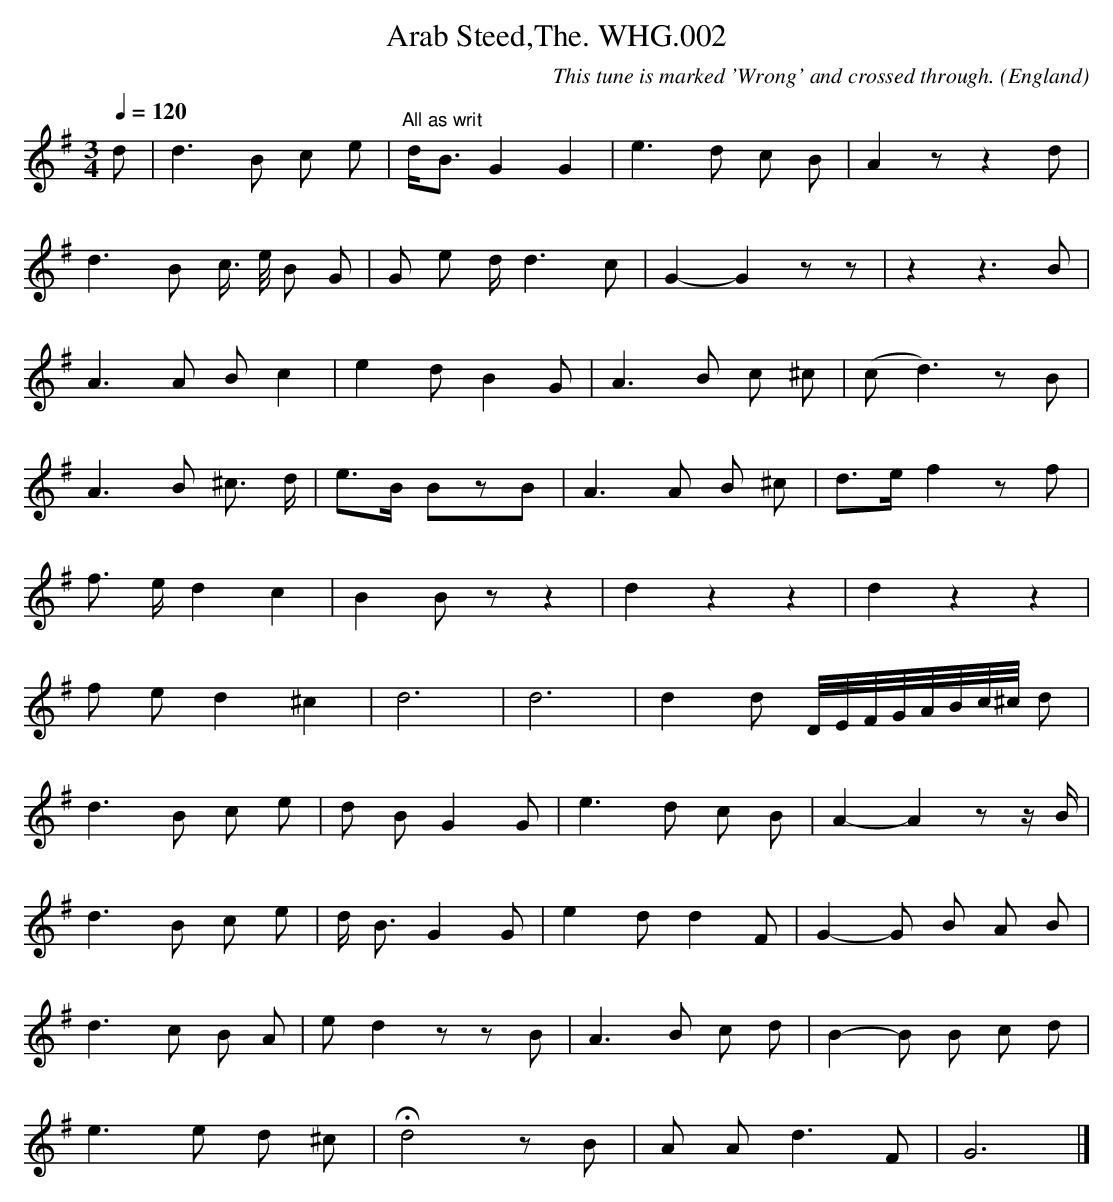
X:1
T:Arab Steed,The. WHG.002
C:This tune is marked 'Wrong' and crossed through.
L:1/8
M:3/4
O:England
Q:1/4=120
K:G
d|d3 B c e|"^All as writ"d<B G2G2|e3 d c B|A2z z2d|
d3B c3/4 e/4 B G|G e d/ d3c|G2-G2zz|z2z3B|
A3A Bc2|e2d B2G|A3B c ^c|(cd3)zB|
A3B ^c> d|e>B BzB|A3A B ^c|d>e f2zf|
f> e d2c2|B2Bzz2|d2z2z2|d2z2z2|
f e d2^c2|d6|d6|d2d D/4E/4F/4G/4A/4B/4c/4^c/4 d|
d3 B c e|d B G2G|e3 d c B|A2-A2 zz/B/|
d3 B c e|d< B G2G|e2d d2F|G2-G B A B|
d3 c B A|ed2zzB|A3 B c d|B2-B B c d|
e3e d ^c|Hd4zB|A A d3 F|G6|]
